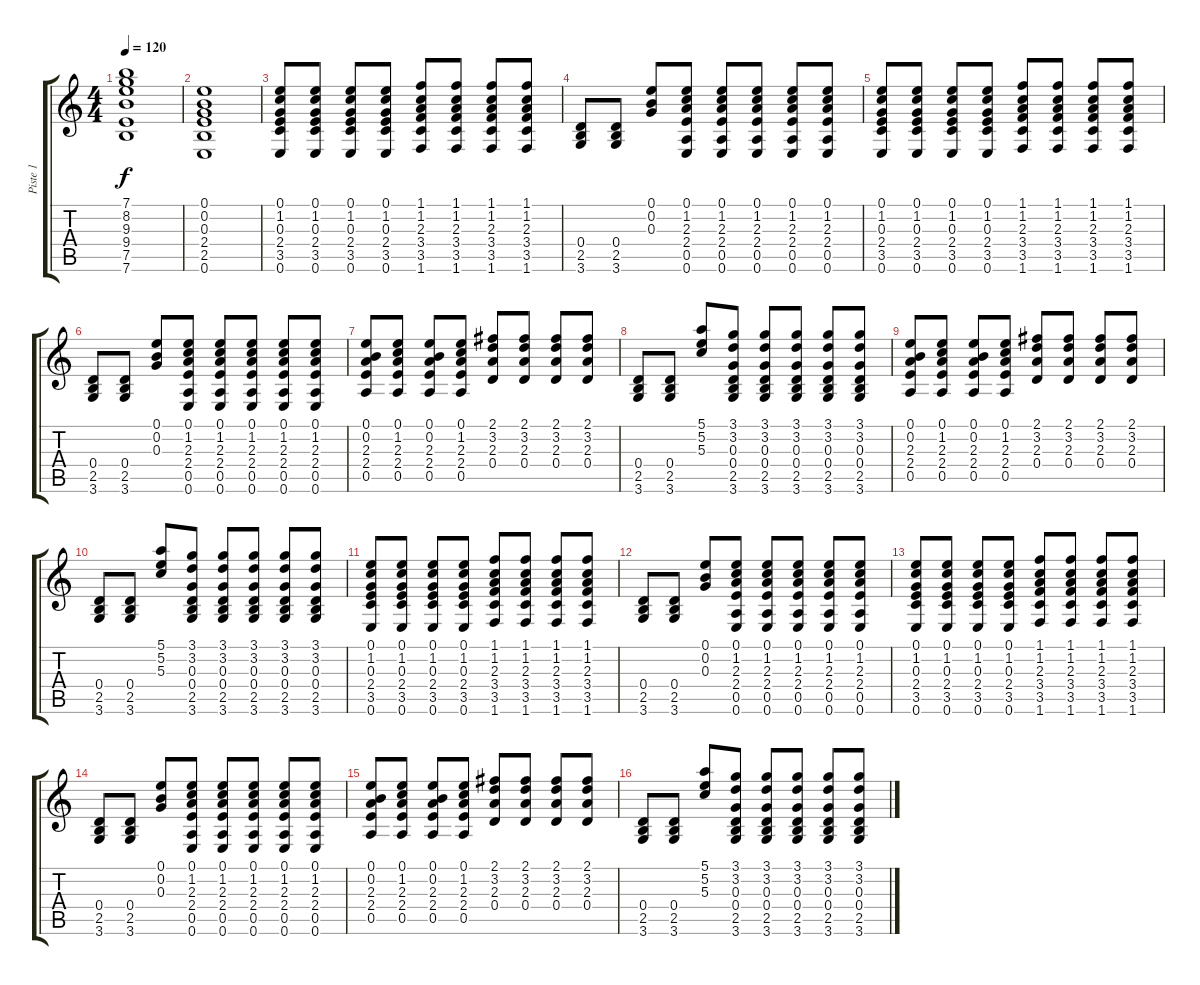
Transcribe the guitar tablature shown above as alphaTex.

\track ("Piste 1" "Piste 1") {instrument acousticguitarnylon}
\staff {score tabs}
\tuning (E4 B3 G3 D3 A2 E2) {hide}
\ts (4 4)
\tempo 120
\clef g2
\ks c
(7.1 8.2 9.3 9.4 7.5 7.6).1{dy f} |
(0.1 0.2 0.3 2.4 2.5 0.6).1 |
(0.1 1.2 0.3 2.4 3.5 0.6).8 (0.1 1.2 0.3 2.4 3.5 0.6).8 (0.1 1.2 0.3 2.4 3.5 0.6).8 (0.1 1.2 0.3 2.4 3.5 0.6).8 (1.1 1.2 2.3 3.4 3.5 1.6).8 (1.1 1.2 2.3 3.4 3.5 1.6).8 (1.1 1.2 2.3 3.4 3.5 1.6).8 (1.1 1.2 2.3 3.4 3.5 1.6).8 |
(0.4 2.5 3.6).8 (0.4 2.5 3.6).8 (0.1 0.2 0.3).8 (0.1 1.2 2.3 2.4 0.5 0.6).8 (0.1 1.2 2.3 2.4 0.5 0.6).8 (0.1 1.2 2.3 2.4 0.5 0.6).8 (0.1 1.2 2.3 2.4 0.5 0.6).8 (0.1 1.2 2.3 2.4 0.5 0.6).8 |
(0.1 1.2 0.3 2.4 3.5 0.6).8 (0.1 1.2 0.3 2.4 3.5 0.6).8 (0.1 1.2 0.3 2.4 3.5 0.6).8 (0.1 1.2 0.3 2.4 3.5 0.6).8 (1.1 1.2 2.3 3.4 3.5 1.6).8 (1.1 1.2 2.3 3.4 3.5 1.6).8 (1.1 1.2 2.3 3.4 3.5 1.6).8 (1.1 1.2 2.3 3.4 3.5 1.6).8 |
(0.4 2.5 3.6).8 (0.4 2.5 3.6).8 (0.1 0.2 0.3).8 (0.1 1.2 2.3 2.4 0.5 0.6).8 (0.1 1.2 2.3 2.4 0.5 0.6).8 (0.1 1.2 2.3 2.4 0.5 0.6).8 (0.1 1.2 2.3 2.4 0.5 0.6).8 (0.1 1.2 2.3 2.4 0.5 0.6).8 |
(0.1 0.2 2.3 2.4 0.5).8 (0.1 1.2 2.3 2.4 0.5).8 (0.1 0.2 2.3 2.4 0.5).8 (0.1 1.2 2.3 2.4 0.5).8 (2.1 3.2 2.3 0.4).8 (2.1 3.2 2.3 0.4).8 (2.1 3.2 2.3 0.4).8 (2.1 3.2 2.3 0.4).8 |
(0.4 2.5 3.6).8 (0.4 2.5 3.6).8 (5.1 5.2 5.3).8 (3.1 3.2 0.3 0.4 2.5 3.6).8 (3.1 3.2 0.3 0.4 2.5 3.6).8 (3.1 3.2 0.3 0.4 2.5 3.6).8 (3.1 3.2 0.3 0.4 2.5 3.6).8 (3.1 3.2 0.3 0.4 2.5 3.6).8 |
(0.1 0.2 2.3 2.4 0.5).8 (0.1 1.2 2.3 2.4 0.5).8 (0.1 0.2 2.3 2.4 0.5).8 (0.1 1.2 2.3 2.4 0.5).8 (2.1 3.2 2.3 0.4).8 (2.1 3.2 2.3 0.4).8 (2.1 3.2 2.3 0.4).8 (2.1 3.2 2.3 0.4).8 |
(0.4 2.5 3.6).8 (0.4 2.5 3.6).8 (5.1 5.2 5.3).8 (3.1 3.2 0.3 0.4 2.5 3.6).8 (3.1 3.2 0.3 0.4 2.5 3.6).8 (3.1 3.2 0.3 0.4 2.5 3.6).8 (3.1 3.2 0.3 0.4 2.5 3.6).8 (3.1 3.2 0.3 0.4 2.5 3.6).8 |
(0.1 1.2 0.3 2.4 3.5 0.6).8 (0.1 1.2 0.3 2.4 3.5 0.6).8 (0.1 1.2 0.3 2.4 3.5 0.6).8 (0.1 1.2 0.3 2.4 3.5 0.6).8 (1.1 1.2 2.3 3.4 3.5 1.6).8 (1.1 1.2 2.3 3.4 3.5 1.6).8 (1.1 1.2 2.3 3.4 3.5 1.6).8 (1.1 1.2 2.3 3.4 3.5 1.6).8 |
(0.4 2.5 3.6).8 (0.4 2.5 3.6).8 (0.1 0.2 0.3).8 (0.1 1.2 2.3 2.4 0.5 0.6).8 (0.1 1.2 2.3 2.4 0.5 0.6).8 (0.1 1.2 2.3 2.4 0.5 0.6).8 (0.1 1.2 2.3 2.4 0.5 0.6).8 (0.1 1.2 2.3 2.4 0.5 0.6).8 |
(0.1 1.2 0.3 2.4 3.5 0.6).8 (0.1 1.2 0.3 2.4 3.5 0.6).8 (0.1 1.2 0.3 2.4 3.5 0.6).8 (0.1 1.2 0.3 2.4 3.5 0.6).8 (1.1 1.2 2.3 3.4 3.5 1.6).8 (1.1 1.2 2.3 3.4 3.5 1.6).8 (1.1 1.2 2.3 3.4 3.5 1.6).8 (1.1 1.2 2.3 3.4 3.5 1.6).8 |
(0.4 2.5 3.6).8 (0.4 2.5 3.6).8 (0.1 0.2 0.3).8 (0.1 1.2 2.3 2.4 0.5 0.6).8 (0.1 1.2 2.3 2.4 0.5 0.6).8 (0.1 1.2 2.3 2.4 0.5 0.6).8 (0.1 1.2 2.3 2.4 0.5 0.6).8 (0.1 1.2 2.3 2.4 0.5 0.6).8 |
(0.1 0.2 2.3 2.4 0.5).8 (0.1 1.2 2.3 2.4 0.5).8 (0.1 0.2 2.3 2.4 0.5).8 (0.1 1.2 2.3 2.4 0.5).8 (2.1 3.2 2.3 0.4).8 (2.1 3.2 2.3 0.4).8 (2.1 3.2 2.3 0.4).8 (2.1 3.2 2.3 0.4).8 |
(0.4 2.5 3.6).8 (0.4 2.5 3.6).8 (5.1 5.2 5.3).8 (3.1 3.2 0.3 0.4 2.5 3.6).8 (3.1 3.2 0.3 0.4 2.5 3.6).8 (3.1 3.2 0.3 0.4 2.5 3.6).8 (3.1 3.2 0.3 0.4 2.5 3.6).8 (3.1 3.2 0.3 0.4 2.5 3.6).8
